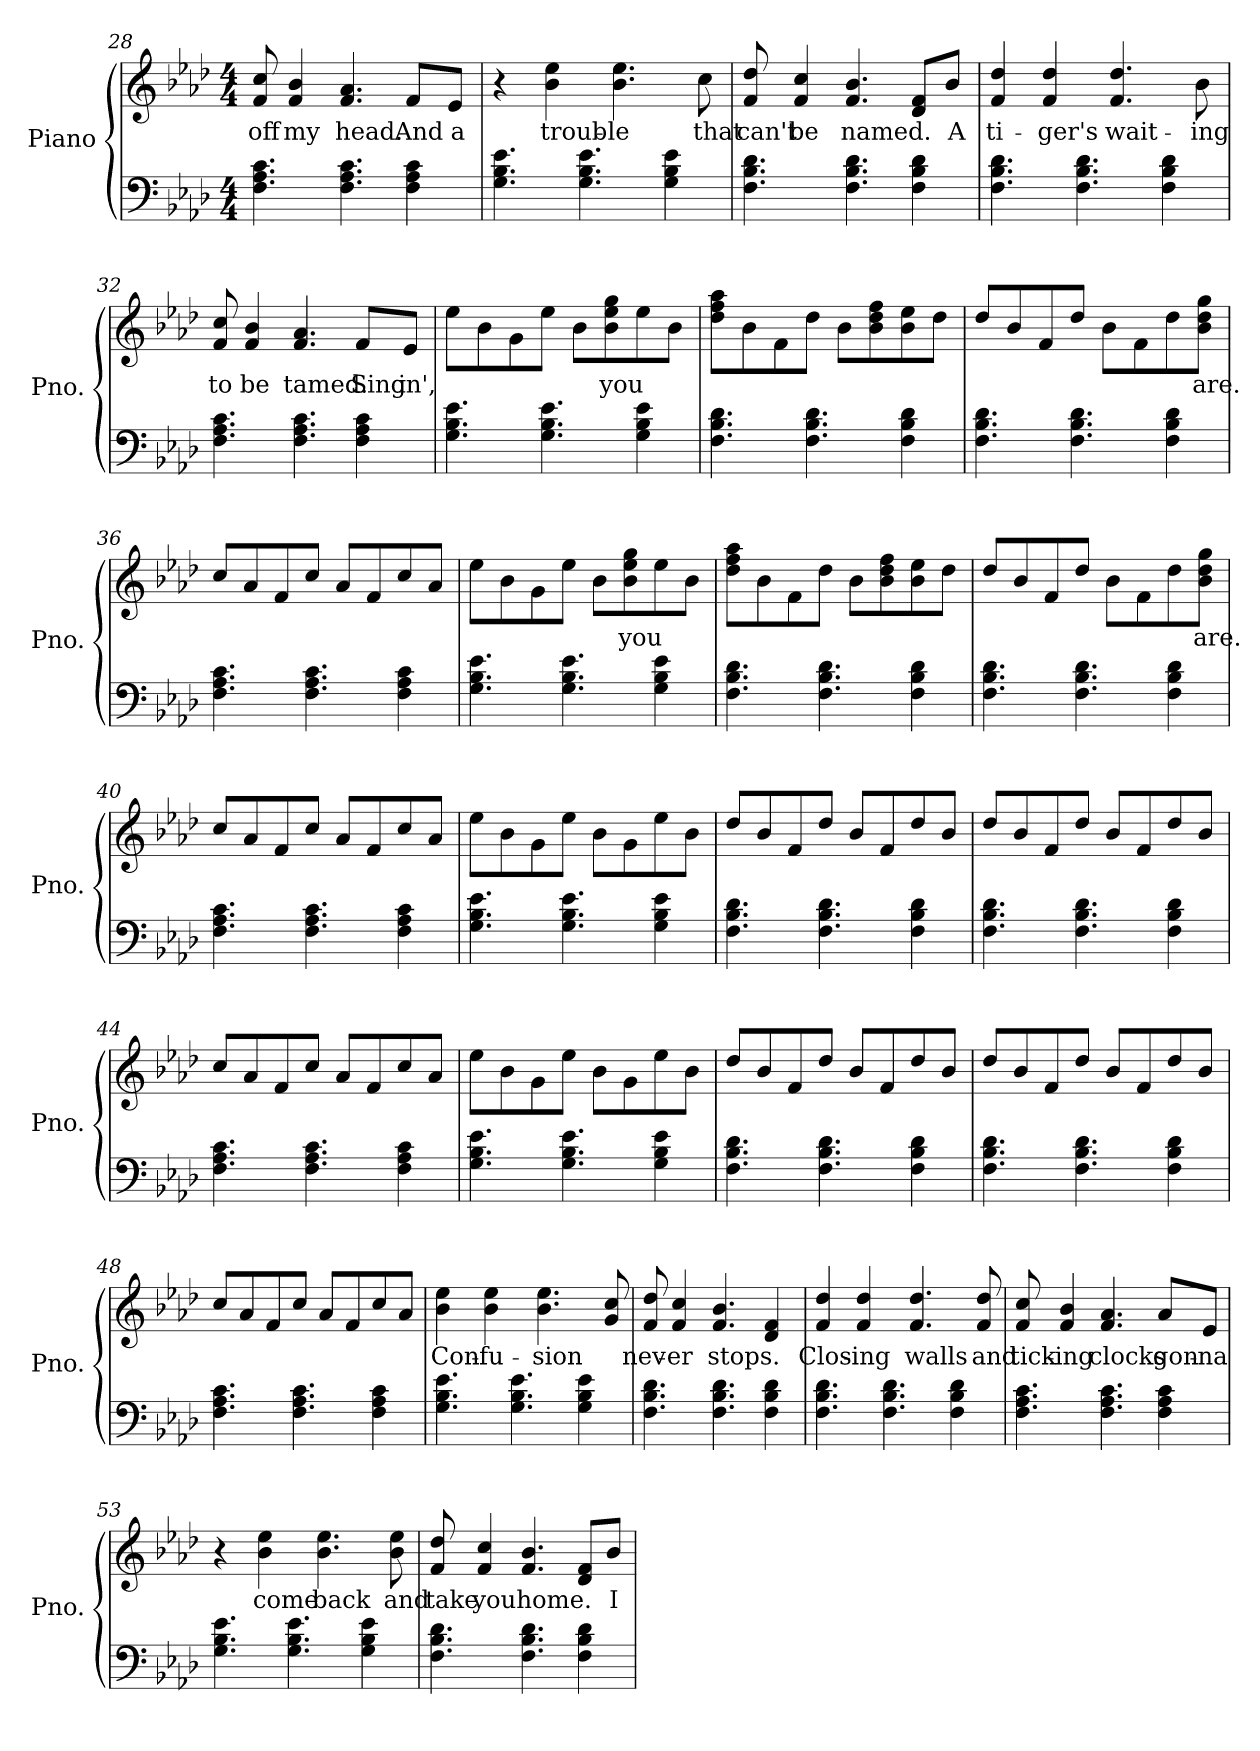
**kern	**kern	**text
*part1	*part1	*part1
*staff2	*staff1	*staff1
*I"Piano	*	*
*I'Pno.	*	*
!!LO:LB:g=z
*clefF4	*clefG2	*
*k[b-e-a-d-]	*k[b-e-a-d-]	*
*M4/4	*M4/4	*
=28	=28	=28
!	!	!LO:LY:b
4.F\ 4.A-\ 4.c\	8f/ 8cc/	off
!	!	!LO:LY:b
.	4f/ 4b-/	my
!	!	!LO:LY:b
4.F\ 4.A-\ 4.c\	4.f/ 4.a-/	head.
!	!	!LO:LY:b
4F\ 4A-\ 4c\	8f/L	And
!	!	!LO:LY:b
.	8e-/J	a
=29	=29	=29
4.G\ 4.B-\ 4.e-\	4r	.
!	!	!LO:LY:b
.	4b-\ 4ee-\	troub-
4.G\ 4.B-\ 4.e-\	.	.
!	!	!LO:LY:b
.	4.b-\ 4.ee-\	-le
4G\ 4B-\ 4e-\	.	.
!	!	!LO:LY:b
.	8cc\	that
=30	=30	=30
!	!	!LO:LY:b
4.F\ 4.B-\ 4.d-\	8f/ 8dd-/	can't
!	!	!LO:LY:b
.	4f/ 4cc/	be
!	!	!LO:LY:b
4.F\ 4.B-\ 4.d-\	4.f/ 4.b-/	named.
4F\ 4B-\ 4d-\	8d-/ 8f/L	.
!	!	!LO:LY:b
.	8b-/J	A
=31	=31	=31
!	!	!LO:LY:b
4.F\ 4.B-\ 4.d-\	4f/ 4dd-/	ti-
!	!	!LO:LY:b
.	4f/ 4dd-/	-ger's
4.F\ 4.B-\ 4.d-\	.	.
!	!	!LO:LY:b
.	4.f/ 4.dd-/	wait-
4F\ 4B-\ 4d-\	.	.
!	!	!LO:LY:b
.	8b-\	-ing
!!LO:LB:g=z
=32	=32	=32
!	!	!LO:LY:b
4.F\ 4.A-\ 4.c\	8f/ 8cc/	to
!	!	!LO:LY:b
.	4f/ 4b-/	be
!	!	!LO:LY:b
4.F\ 4.A-\ 4.c\	4.f/ 4.a-/	tamed.
!	!	!LO:LY:b
4F\ 4A-\ 4c\	8f/L	Sing
!	!	!LO:LY:b
.	8e-/J	in',
=33	=33	=33
4.G\ 4.B-\ 4.e-\	8ee-\L	.
.	8b-\	.
.	8g\	.
4.G\ 4.B-\ 4.e-\	8ee-\J	.
.	8b-\L	.
!	!	!LO:LY:b
.	8b-\ 8ee-\ 8gg\	you
4G\ 4B-\ 4e-\	8ee-\	.
.	8b-\J	.
=34	=34	=34
4.F\ 4.B-\ 4.d-\	8dd-\ 8ff\ 8aa-\L	.
.	8b-\	.
.	8f\	.
4.F\ 4.B-\ 4.d-\	8dd-\J	.
.	8b-\L	.
.	8b-\ 8dd-\ 8ff\	.
4F\ 4B-\ 4d-\	8b-\ 8ee-\	.
.	8dd-\J	.
=35	=35	=35
4.F\ 4.B-\ 4.d-\	8dd-/L	.
.	8b-/	.
.	8f/	.
4.F\ 4.B-\ 4.d-\	8dd-/J	.
.	8b-\L	.
.	8f\	.
4F\ 4B-\ 4d-\	8dd-\	.
!	!	!LO:LY:b
.	8b-\ 8dd-\ 8gg\J	are.
!!LO:PB:g=z
=36	=36	=36
4.F\ 4.A-\ 4.c\	8cc/L	.
.	8a-/	.
.	8f/	.
4.F\ 4.A-\ 4.c\	8cc/J	.
.	8a-/L	.
.	8f/	.
4F\ 4A-\ 4c\	8cc/	.
.	8a-/J	.
=37	=37	=37
4.G\ 4.B-\ 4.e-\	8ee-\L	.
.	8b-\	.
.	8g\	.
4.G\ 4.B-\ 4.e-\	8ee-\J	.
.	8b-\L	.
!	!	!LO:LY:b
.	8b-\ 8ee-\ 8gg\	you
4G\ 4B-\ 4e-\	8ee-\	.
.	8b-\J	.
=38	=38	=38
4.F\ 4.B-\ 4.d-\	8dd-\ 8ff\ 8aa-\L	.
.	8b-\	.
.	8f\	.
4.F\ 4.B-\ 4.d-\	8dd-\J	.
.	8b-\L	.
.	8b-\ 8dd-\ 8ff\	.
4F\ 4B-\ 4d-\	8b-\ 8ee-\	.
.	8dd-\J	.
=39	=39	=39
4.F\ 4.B-\ 4.d-\	8dd-/L	.
.	8b-/	.
.	8f/	.
4.F\ 4.B-\ 4.d-\	8dd-/J	.
.	8b-\L	.
.	8f\	.
4F\ 4B-\ 4d-\	8dd-\	.
!	!	!LO:LY:b
.	8b-\ 8dd-\ 8gg\J	are.
=40	=40	=40
4.F\ 4.A-\ 4.c\	8cc/L	.
.	8a-/	.
.	8f/	.
4.F\ 4.A-\ 4.c\	8cc/J	.
.	8a-/L	.
.	8f/	.
4F\ 4A-\ 4c\	8cc/	.
.	8a-/J	.
!!LO:LB:g=z
=41	=41	=41
4.G\ 4.B-\ 4.e-\	8ee-\L	.
.	8b-\	.
.	8g\	.
4.G\ 4.B-\ 4.e-\	8ee-\J	.
.	8b-\L	.
.	8g\	.
4G\ 4B-\ 4e-\	8ee-\	.
.	8b-\J	.
=42	=42	=42
4.F\ 4.B-\ 4.d-\	8dd-/L	.
.	8b-/	.
.	8f/	.
4.F\ 4.B-\ 4.d-\	8dd-/J	.
.	8b-/L	.
.	8f/	.
4F\ 4B-\ 4d-\	8dd-/	.
.	8b-/J	.
=43	=43	=43
4.F\ 4.B-\ 4.d-\	8dd-/L	.
.	8b-/	.
.	8f/	.
4.F\ 4.B-\ 4.d-\	8dd-/J	.
.	8b-/L	.
.	8f/	.
4F\ 4B-\ 4d-\	8dd-/	.
.	8b-/J	.
=44	=44	=44
4.F\ 4.A-\ 4.c\	8cc/L	.
.	8a-/	.
.	8f/	.
4.F\ 4.A-\ 4.c\	8cc/J	.
.	8a-/L	.
.	8f/	.
4F\ 4A-\ 4c\	8cc/	.
.	8a-/J	.
=45	=45	=45
4.G\ 4.B-\ 4.e-\	8ee-\L	.
.	8b-\	.
.	8g\	.
4.G\ 4.B-\ 4.e-\	8ee-\J	.
.	8b-\L	.
.	8g\	.
4G\ 4B-\ 4e-\	8ee-\	.
.	8b-\J	.
!!LO:LB:g=z
=46	=46	=46
4.F\ 4.B-\ 4.d-\	8dd-/L	.
.	8b-/	.
.	8f/	.
4.F\ 4.B-\ 4.d-\	8dd-/J	.
.	8b-/L	.
.	8f/	.
4F\ 4B-\ 4d-\	8dd-/	.
.	8b-/J	.
=47	=47	=47
4.F\ 4.B-\ 4.d-\	8dd-/L	.
.	8b-/	.
.	8f/	.
4.F\ 4.B-\ 4.d-\	8dd-/J	.
.	8b-/L	.
.	8f/	.
4F\ 4B-\ 4d-\	8dd-/	.
.	8b-/J	.
=48	=48	=48
4.F\ 4.A-\ 4.c\	8cc/L	.
.	8a-/	.
.	8f/	.
4.F\ 4.A-\ 4.c\	8cc/J	.
.	8a-/L	.
.	8f/	.
4F\ 4A-\ 4c\	8cc/	.
.	8a-/J	.
=49	=49	=49
!	!	!LO:LY:b
4.G\ 4.B-\ 4.e-\	4b-\ 4ee-\	Con-
!	!	!LO:LY:b
.	4b-\ 4ee-\	-fu-
4.G\ 4.B-\ 4.e-\	.	.
!	!	!LO:LY:b
.	4.b-\ 4.ee-\	-sion
4G\ 4B-\ 4e-\	.	.
.	8g/ 8cc/	.
=50	=50	=50
!	!	!LO:LY:b
4.F\ 4.B-\ 4.d-\	8f/ 8dd-/	nev-
!	!	!LO:LY:b
.	4f/ 4cc/	-er
!	!	!LO:LY:b
4.F\ 4.B-\ 4.d-\	4.f/ 4.b-/	stops.
4F\ 4B-\ 4d-\	4d-/ 4f/	.
!!LO:LB:g=z
=51	=51	=51
!	!	!LO:LY:b
4.F\ 4.B-\ 4.d-\	4f/ 4dd-/	Clos-
!	!	!LO:LY:b
.	4f/ 4dd-/	-ing
4.F\ 4.B-\ 4.d-\	.	.
!	!	!LO:LY:b
.	4.f/ 4.dd-/	walls
4F\ 4B-\ 4d-\	.	.
!	!	!LO:LY:b
.	8f/ 8dd-/	and
=52	=52	=52
!	!	!LO:LY:b
4.F\ 4.A-\ 4.c\	8f/ 8cc/	tick-
!	!	!LO:LY:b
.	4f/ 4b-/	-ing
!	!	!LO:LY:b
4.F\ 4.A-\ 4.c\	4.f/ 4.a-/	clocks
!	!	!LO:LY:b
4F\ 4A-\ 4c\	8a-/L	gon-
!	!	!LO:LY:b
.	8e-/J	-na
=53	=53	=53
4.G\ 4.B-\ 4.e-\	4r	.
!	!	!LO:LY:b
.	4b-\ 4ee-\	come
4.G\ 4.B-\ 4.e-\	.	.
!	!	!LO:LY:b
.	4.b-\ 4.ee-\	back
4G\ 4B-\ 4e-\	.	.
!	!	!LO:LY:b
.	8b-\ 8ee-\	and
=54	=54	=54
!	!	!LO:LY:b
4.F\ 4.B-\ 4.d-\	8f/ 8dd-/	take
!	!	!LO:LY:b
.	4f/ 4cc/	you
!	!	!LO:LY:b
4.F\ 4.B-\ 4.d-\	4.f/ 4.b-/	home.
4F\ 4B-\ 4d-\	8d-/ 8f/L	.
!	!	!LO:LY:b
.	8b-/J	I
=	=	=
*-	*-	*-
